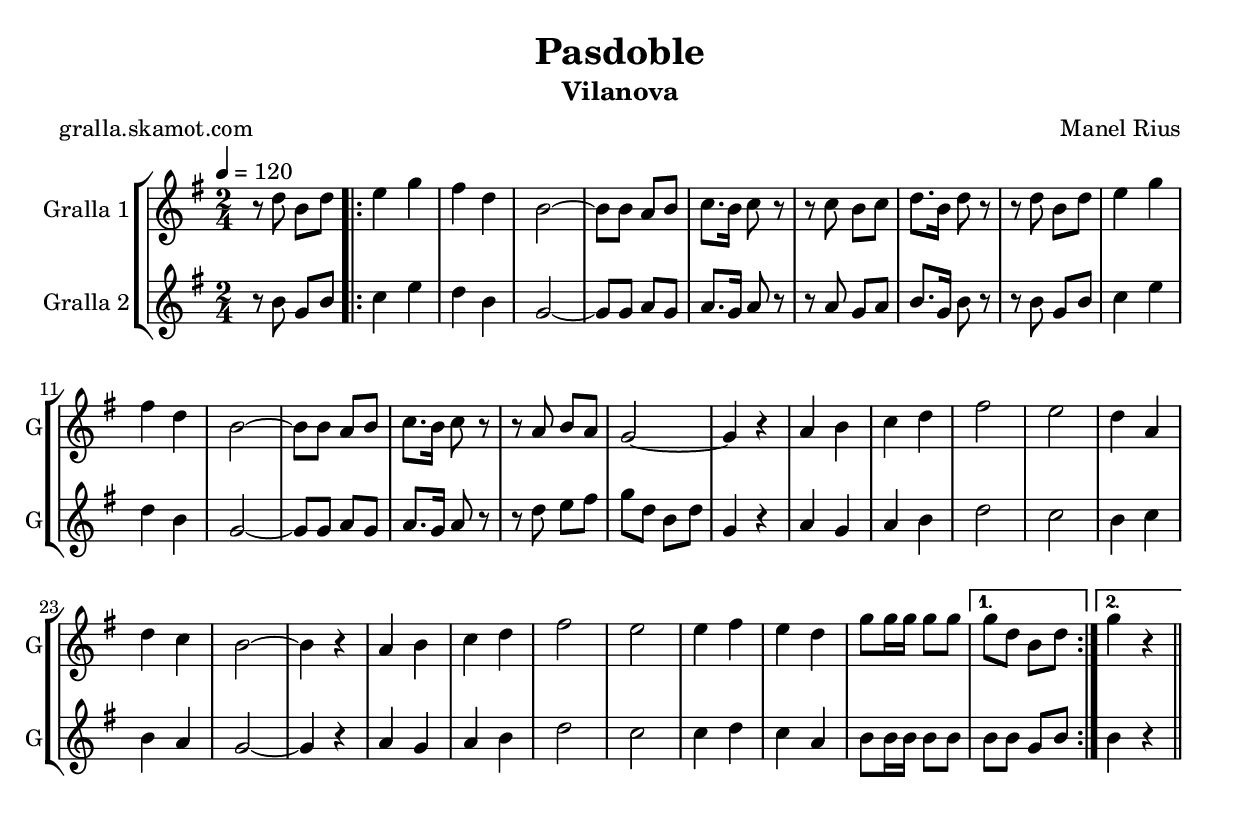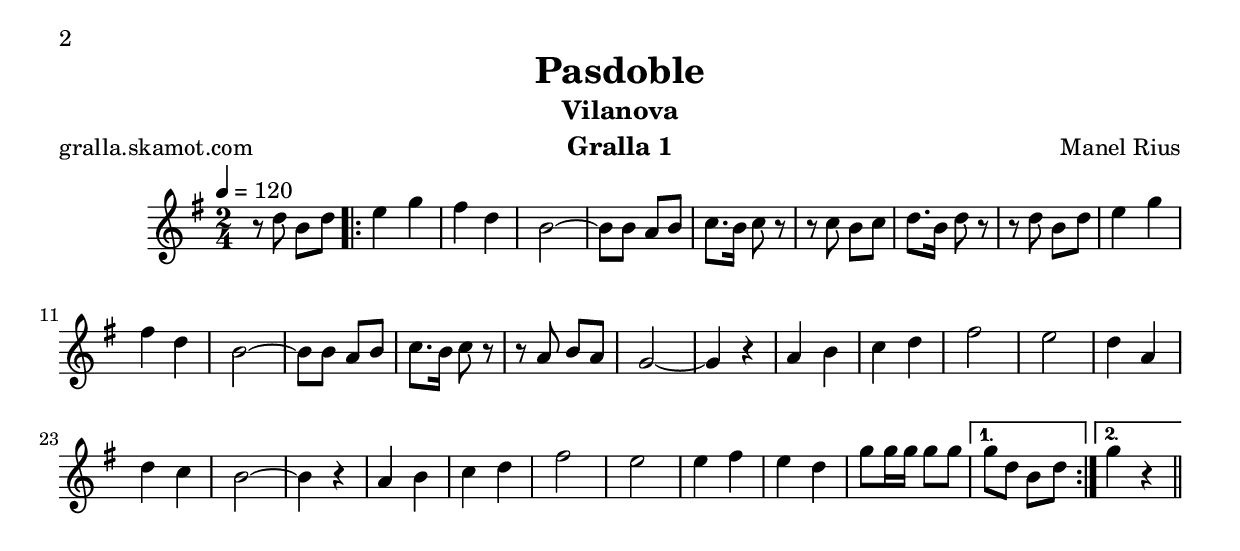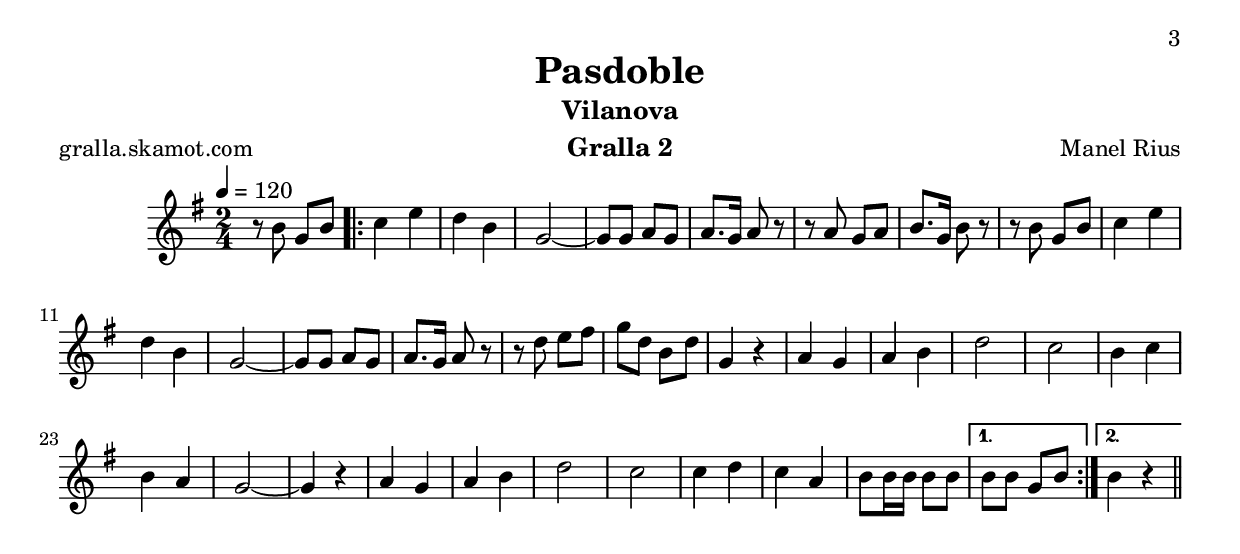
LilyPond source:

\version "2.16.2"

\header {
  dedication=""
  title="Pasdoble"
  subtitle="Vilanova"
  subsubtitle=""
  poet="gralla.skamot.com"
  meter=""
  piece=""
  composer="Manel Rius"
  arranger=""
  opus=""
  instrument=""
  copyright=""
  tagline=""
}

liniaroAa =
\relative d''
{
  \tempo 4=120
  \clef treble
  \key g \major
  \time 2/4
  r8 d b d  |
  \repeat volta 2 { e4 g  |
  fis4 d  |
  b2 ~  |
  %05
  b8 b a b  |
  c8. b16 c8 r  |
  r8 c b c  |
  d8. b16 d8 r  |
  r8 d b d  |
  %10
  e4 g  |
  fis4 d  |
  b2 ~  |
  b8 b a b  |
  c8. b16 c8 r  |
  %15
  r8 a b a  |
  g2 ~  |
  g4 r  |
  a4 b  |
  c4 d  |
  %20
  fis2  |
  e2  |
  d4 a  |
  d4 c  |
  b2 ~  |
  %25
  b4 r  |
  a4 b  |
  c4 d  |
  fis2  |
  e2  |
  %30
  e4 fis  |
  e4 d  |
  g8 g16 g g8 g }
  \alternative { { g8 d b d }
  { g4 r } } \bar "||"
}

liniaroAb =
\relative b'
{
  \tempo 4=120
  \clef treble
  \key g \major
  \time 2/4
  r8 b g b  |
  \repeat volta 2 { c4 e  |
  d4 b  |
  g2 ~  |
  %05
  g8 g a g  |
  a8. g16 a8 r  |
  r8 a g a  |
  b8. g16 b8 r  |
  r8 b g b  |
  %10
  c4 e  |
  d4 b  |
  g2 ~  |
  g8 g a g  |
  a8. g16 a8 r  |
  %15
  r8 d e fis  |
  g8 d b d  |
  g,4 r  |
  a4 g  |
  a4 b  |
  %20
  d2  |
  c2  |
  b4 c  |
  b4 a  |
  g2 ~  |
  %25
  g4 r  |
  a4 g  |
  a4 b  |
  d2  |
  c2  |
  %30
  c4 d  |
  c4 a  |
  b8 b16 b b8 b }
  \alternative { { b8 b g b }
  { b4 r } } \bar "||"
}

\bookpart {
  \score {
    \new StaffGroup {
      \override Score.RehearsalMark.self-alignment-X = #LEFT
      <<
        \new Staff \with {instrumentName = #"Gralla 1" shortInstrumentName = #"G"} \liniaroAa
        \new Staff \with {instrumentName = #"Gralla 2" shortInstrumentName = #"G"} \liniaroAb
      >>
    }
    \layout {}
  }
  \score { \unfoldRepeats
    \new StaffGroup {
      \override Score.RehearsalMark.self-alignment-X = #LEFT
      <<
        \new Staff \with {instrumentName = #"Gralla 1" shortInstrumentName = #"G"} \liniaroAa
        \new Staff \with {instrumentName = #"Gralla 2" shortInstrumentName = #"G"} \liniaroAb
      >>
    }
    \midi {
      \set Staff.midiInstrument = "oboe"
      \set DrumStaff.midiInstrument = "drums"
    }
  }
}

\bookpart {
  \header {instrument="Gralla 1"}
  \score {
    \new StaffGroup {
      \override Score.RehearsalMark.self-alignment-X = #LEFT
      <<
        \new Staff \liniaroAa
      >>
    }
    \layout {}
  }
  \score { \unfoldRepeats
    \new StaffGroup {
      \override Score.RehearsalMark.self-alignment-X = #LEFT
      <<
        \new Staff \liniaroAa
      >>
    }
    \midi {
      \set Staff.midiInstrument = "oboe"
      \set DrumStaff.midiInstrument = "drums"
    }
  }
}

\bookpart {
  \header {instrument="Gralla 2"}
  \score {
    \new StaffGroup {
      \override Score.RehearsalMark.self-alignment-X = #LEFT
      <<
        \new Staff \liniaroAb
      >>
    }
    \layout {}
  }
  \score { \unfoldRepeats
    \new StaffGroup {
      \override Score.RehearsalMark.self-alignment-X = #LEFT
      <<
        \new Staff \liniaroAb
      >>
    }
    \midi {
      \set Staff.midiInstrument = "oboe"
      \set DrumStaff.midiInstrument = "drums"
    }
  }
}

